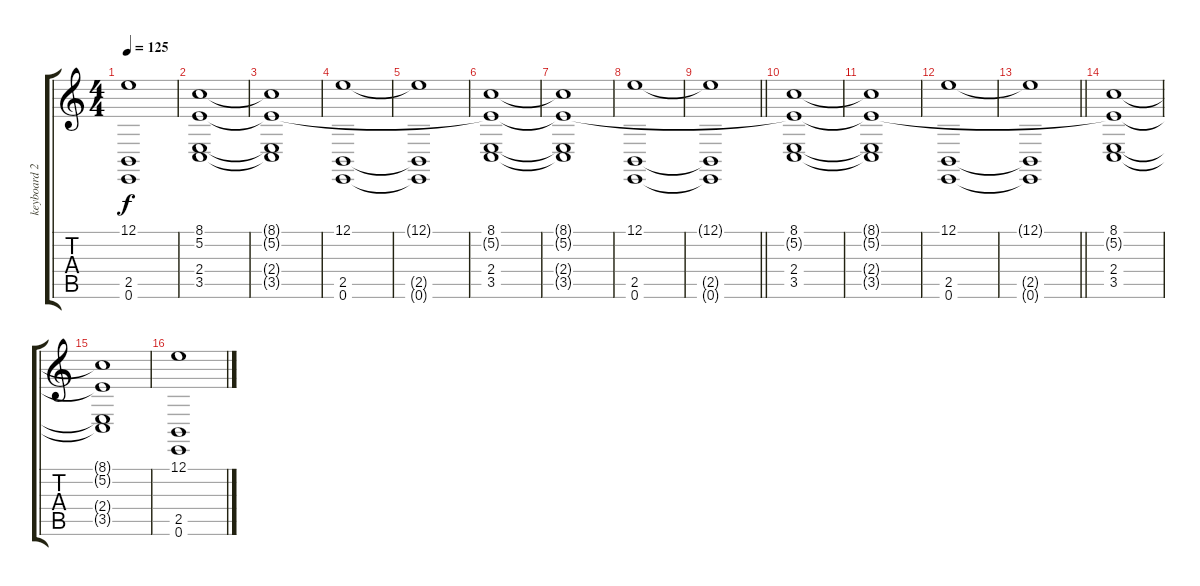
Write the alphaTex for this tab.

\track ("keyboard 2" "keyboard 2") {instrument lead2sawtooth}
\staff {score tabs}
\tuning (E4 B3 G3 D3 A2 E2) {hide}
\ts (4 4)
\tempo 125
\clef g2
\ks c
(12.1{t} 2.5{t} 0.6{t}).1{dy f} |
(8.1 5.2{t} 2.4 3.5).1 |
(8.1{t} 5.2{t} 2.4{t} 3.5{t}).1 |
(12.1 2.5 0.6).1 |
(12.1{t} 2.5{t} 0.6{t}).1 |
(8.1 5.2{t} 2.4 3.5).1 |
(8.1{t} 5.2{t} 2.4{t} 3.5{t}).1 |
(12.1 2.5 0.6).1 |
\barLineRight lightlight
(12.1{t} 2.5{t} 0.6{t}).1 |
(8.1 5.2{t} 2.4 3.5).1 |
(8.1{t} 5.2{t} 2.4{t} 3.5{t}).1 |
(12.1 2.5 0.6).1 |
\barLineRight lightlight
(12.1{t} 2.5{t} 0.6{t}).1 |
(8.1 5.2{t} 2.4 3.5).1 |
(8.1{t} 5.2{t} 2.4{t} 3.5{t}).1 |
(12.1 2.5 0.6).1
